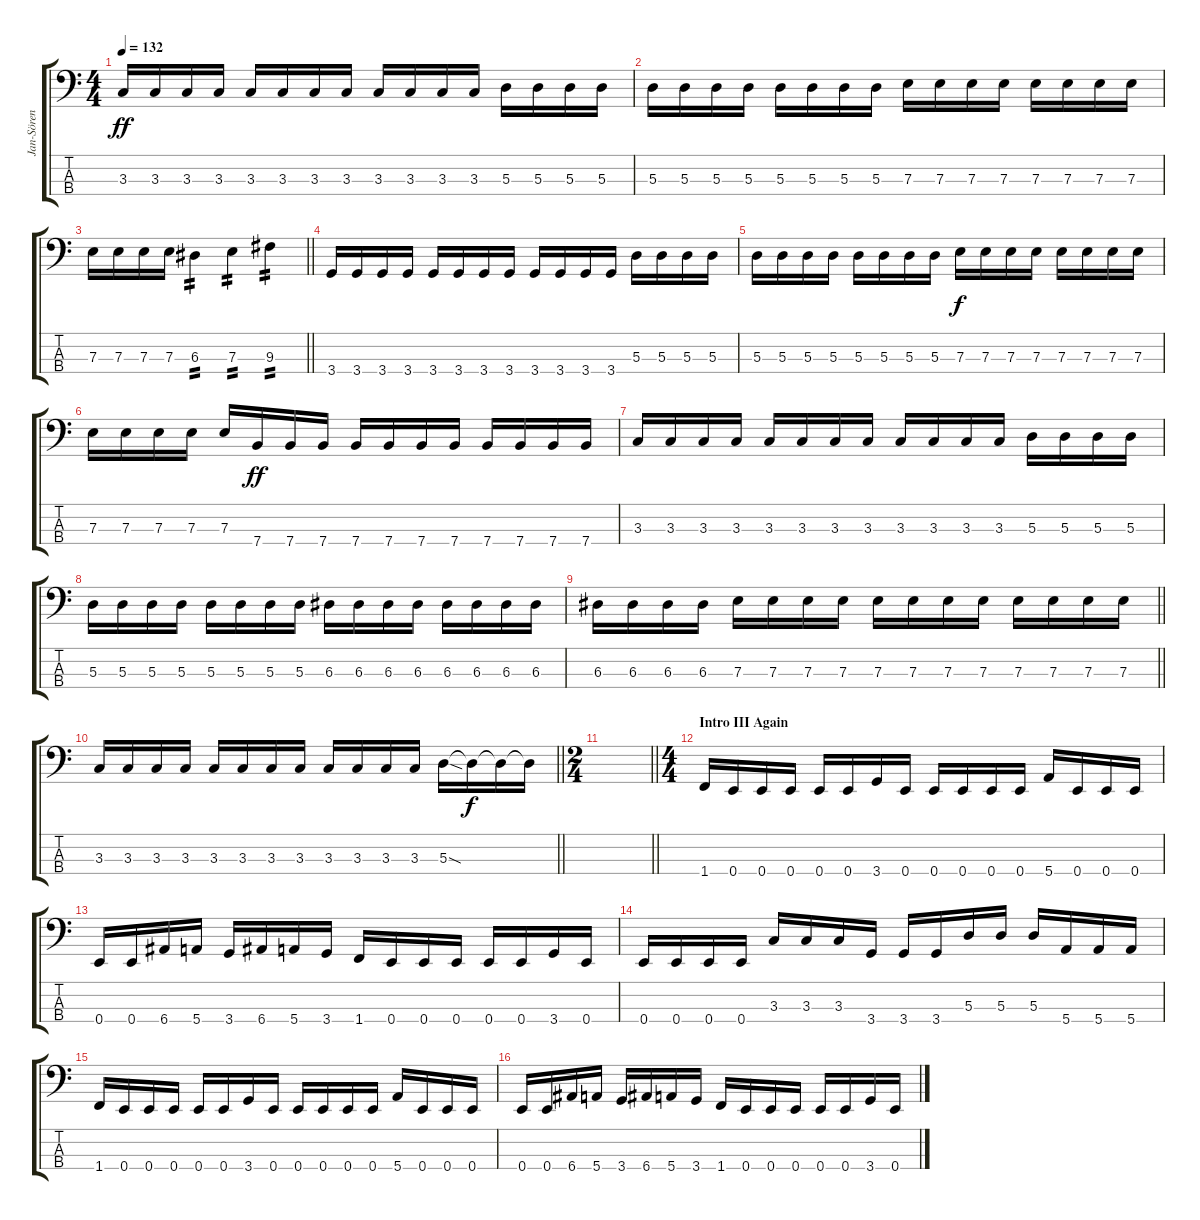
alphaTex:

\track ("Jan-Sören Eckert" "Jan-Sören ") {instrument electricbasspick}
\staff {score tabs}
\tuning (G2 D2 A1 E1) {hide}
\ts (4 4)
\tempo 132
\clef f4
\ks c
3.3.16{dy ff} 3.3.16 3.3.16 3.3.16 3.3.16 3.3.16 3.3.16 3.3.16 3.3.16 3.3.16 3.3.16 3.3.16 5.3.16 5.3.16 5.3.16 5.3.16 |
5.3.16 5.3.16 5.3.16 5.3.16 5.3.16 5.3.16 5.3.16 5.3.16 7.3.16 7.3.16 7.3.16 7.3.16 7.3.16 7.3.16 7.3.16 7.3.16 |
\barLineRight lightlight
7.3.16 7.3.16 7.3.16 7.3.16 6.3.4{tp 2} 7.3.4{tp 2} 9.3.4{tp 2} |
3.4.16 3.4.16 3.4.16 3.4.16 3.4.16 3.4.16 3.4.16 3.4.16 3.4.16 3.4.16 3.4.16 3.4.16 5.3.16 5.3.16 5.3.16 5.3.16 |
5.3.16 5.3.16 5.3.16 5.3.16 5.3.16 5.3.16 5.3.16 5.3.16 7.3.16{dy f} 7.3.16 7.3.16 7.3.16 7.3.16 7.3.16 7.3.16 7.3.16 |
7.3.16 7.3.16 7.3.16 7.3.16 7.3.16 7.4.16{dy ff} 7.4.16 7.4.16 7.4.16 7.4.16 7.4.16 7.4.16 7.4.16 7.4.16 7.4.16 7.4.16 |
3.3.16 3.3.16 3.3.16 3.3.16 3.3.16 3.3.16 3.3.16 3.3.16 3.3.16 3.3.16 3.3.16 3.3.16 5.3.16 5.3.16 5.3.16 5.3.16 |
5.3.16 5.3.16 5.3.16 5.3.16 5.3.16 5.3.16 5.3.16 5.3.16 6.3.16 6.3.16 6.3.16 6.3.16 6.3.16 6.3.16 6.3.16 6.3.16 |
\barLineRight lightlight
6.3.16 6.3.16 6.3.16 6.3.16 7.3.16 7.3.16 7.3.16 7.3.16 7.3.16 7.3.16 7.3.16 7.3.16 7.3.16 7.3.16 7.3.16 7.3.16 |
\barLineRight lightlight
3.3.16 3.3.16 3.3.16 3.3.16 3.3.16 3.3.16 3.3.16 3.3.16 3.3.16 3.3.16 3.3.16 3.3.16 5.3{sod}.16 5.3{t}.16{dy f} 5.3{t}.16 5.3{t}.16 |
\ts (2 4)
\barLineRight lightlight
|
\ts (4 4)
\section ("" "Intro III Again")
1.4.16 0.4.16 0.4.16 0.4.16 0.4.16 0.4.16 3.4.16 0.4.16 0.4.16 0.4.16 0.4.16 0.4.16 5.4.16 0.4.16 0.4.16 0.4.16 |
0.4.16 0.4.16 6.4.16 5.4.16 3.4.16 6.4.16 5.4.16 3.4.16 1.4.16 0.4.16 0.4.16 0.4.16 0.4.16 0.4.16 3.4.16 0.4.16 |
0.4.16 0.4.16 0.4.16 0.4.16 3.3.16 3.3.16 3.3.16 3.4.16 3.4.16 3.4.16 5.3.16 5.3.16 5.3.16 5.4.16 5.4.16 5.4.16 |
1.4.16 0.4.16 0.4.16 0.4.16 0.4.16 0.4.16 3.4.16 0.4.16 0.4.16 0.4.16 0.4.16 0.4.16 5.4.16 0.4.16 0.4.16 0.4.16 |
0.4.16 0.4.16 6.4.16 5.4.16 3.4.16 6.4.16 5.4.16 3.4.16 1.4.16 0.4.16 0.4.16 0.4.16 0.4.16 0.4.16 3.4.16 0.4.16
